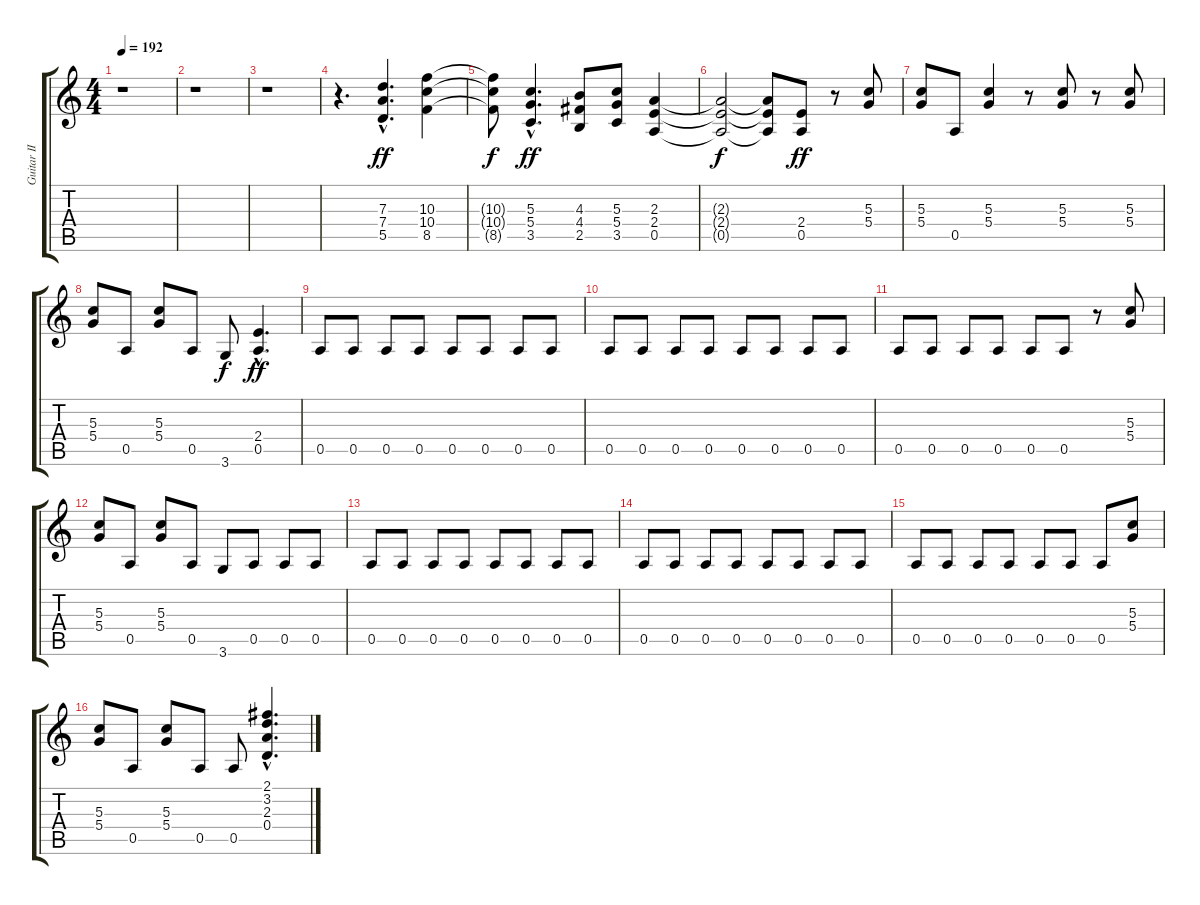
\track ("Guitar II" "Guitar II") {instrument distortionguitar}
\staff {score tabs}
\tuning (E4 B3 G3 D3 A2 E2) {hide}
\ts (4 4)
\tempo 192
\clef g2
\ks c
r.1{dy f} |
r.1 |
r.1 |
r.4{d} (7.3{hac} 7.4{hac} 5.5{hac}).4{d dy ff} (10.3 10.4 8.5).4 |
(10.3{t} 10.4{t} 8.5{t}).8{dy f} (5.3{hac} 5.4{hac} 3.5{hac}).4{d dy ff} (4.3 4.4 2.5).8 (5.3 5.4 3.5).8 (2.3 2.4 0.5).4 |
(2.3{t} 2.4{t} 0.5{t}).2{dy f} (2.3{t} 2.4{t} 0.5{t}).8 (2.4 0.5).8{dy ff} r.8 (5.3 5.4).8 |
(5.3 5.4).8 0.5.8 (5.3 5.4).4 r.8 (5.3 5.4).8 r.8 (5.3 5.4).8 |
(5.3 5.4).8 0.5.8 (5.3 5.4).8 0.5.8 3.6.8{dy f} (2.4{hac} 0.5{hac}).4{d dy ff} |
0.5.8 0.5.8 0.5.8 0.5.8 0.5.8 0.5.8 0.5.8 0.5.8 |
0.5.8 0.5.8 0.5.8 0.5.8 0.5.8 0.5.8 0.5.8 0.5.8 |
0.5.8 0.5.8 0.5.8 0.5.8 0.5.8 0.5.8 r.8 (5.3 5.4).8 |
(5.3 5.4).8 0.5.8 (5.3 5.4).8 0.5.8 3.6.8 0.5.8 0.5.8 0.5.8 |
0.5.8 0.5.8 0.5.8 0.5.8 0.5.8 0.5.8 0.5.8 0.5.8 |
0.5.8 0.5.8 0.5.8 0.5.8 0.5.8 0.5.8 0.5.8 0.5.8 |
0.5.8 0.5.8 0.5.8 0.5.8 0.5.8 0.5.8 0.5.8 (5.3 5.4).8 |
(5.3 5.4).8 0.5.8 (5.3 5.4).8 0.5.8 0.5.8 (2.1{hac} 3.2{hac} 2.3{hac} 0.4{hac}).4{d}
